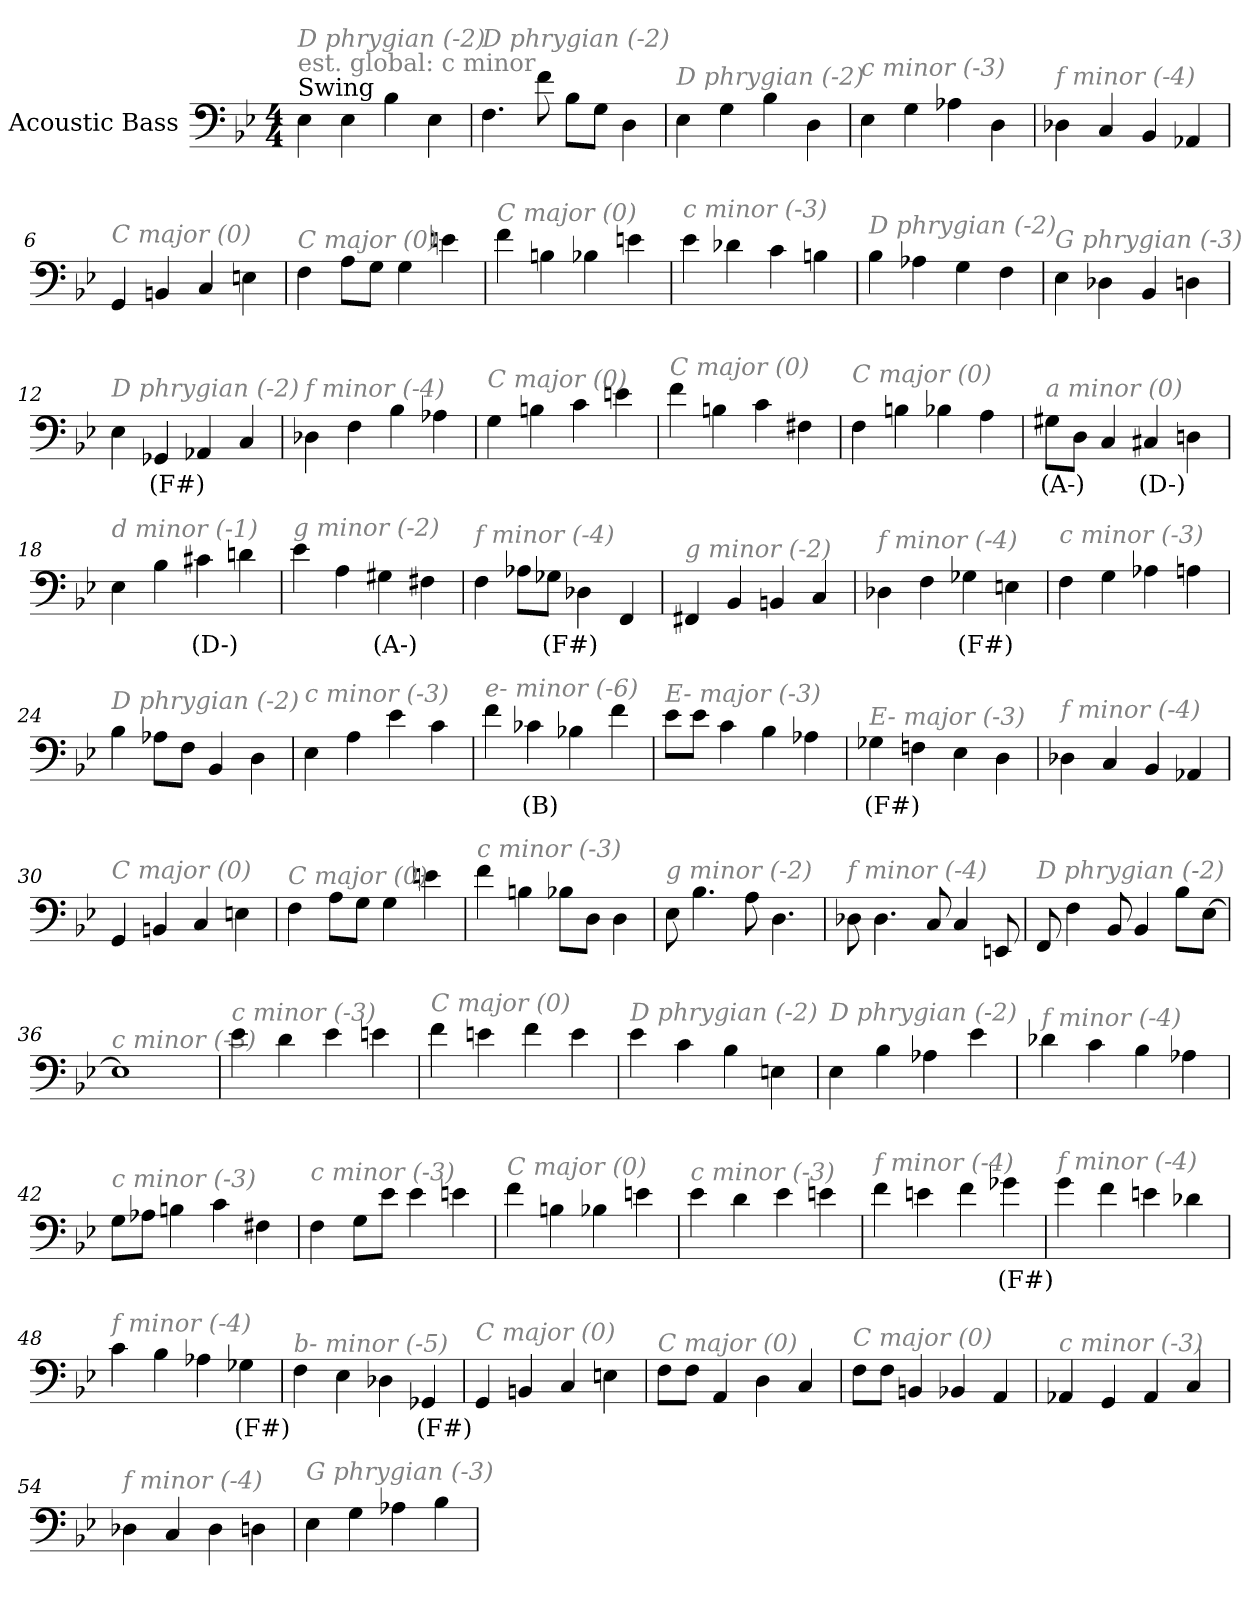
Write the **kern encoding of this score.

**kern	**text
*part1	*part1
*staff1	*staff1
*I"Acoustic Bass	*
*clefF4	*
*ITrd7c12	*
*k[b-e-]	*
*B-:	*
*M4/4	*
*MM121	*
=1	=1
!LO:TX:a:t=Swing	!
!LO:TX:a:color=#808080:t=est. global&colon; c minor	!
!LO:TX:i:color=#808080:t=D phrygian (-2)	!
4EE-	.
4EE-	.
4BB-	.
4EE-	.
=2	=2
!LO:TX:i:color=#808080:t=D phrygian (-2)	!
4.FF	.
8F	.
8BB-L	.
8GGJ	.
4DD	.
=3	=3
!LO:TX:i:color=#808080:t=D phrygian (-2)	!
4EE-	.
4GG	.
4BB-	.
4DD	.
=4	=4
!LO:TX:i:color=#808080:t=c minor (-3)	!
4EE-	.
4GG	.
4AA-X	.
4DD	.
=5	=5
!LO:TX:i:color=#808080:t=f minor (-4)	!
4DD-X	.
4CC	.
4BBB-	.
4AAA-X	.
=6	=6
!LO:TX:i:color=#808080:t=C major (0)	!
4GGG	.
4BBBn	.
4CC	.
4EEn	.
=7	=7
!LO:TX:i:color=#808080:t=C major (0)	!
4FF	.
8AAL	.
8GGJ	.
4GG	.
4En	.
=8	=8
!LO:TX:i:color=#808080:t=C major (0)	!
4F	.
4BBn	.
4BB-X	.
4En	.
=9	=9
!LO:TX:i:color=#808080:t=c minor (-3)	!
4E-	.
4D-X	.
4C	.
4BBn	.
=10	=10
!LO:TX:i:color=#808080:t=D phrygian (-2)	!
4BB-	.
4AA-X	.
4GG	.
4FF	.
=11	=11
!LO:TX:i:color=#808080:t=G phrygian (-3)	!
4EE-	.
4DD-X	.
4BBB-	.
4DDn	.
=12	=12
!LO:TX:i:color=#808080:t=D phrygian (-2)	!
4EE-	.
4GGG-Xi	(F#)
4AAA-X	.
4CC	.
=13	=13
!LO:TX:i:color=#808080:t=f minor (-4)	!
4DD-X	.
4FF	.
4BB-	.
4AA-X	.
=14	=14
!LO:TX:i:color=#808080:t=C major (0)	!
4GG	.
4BBn	.
4C	.
4En	.
=15	=15
!LO:TX:i:color=#808080:t=C major (0)	!
4F	.
4BBn	.
4C	.
4FF#X	.
=16	=16
!LO:TX:i:color=#808080:t=C major (0)	!
4FF	.
4BBn	.
4BB-X	.
4AA	.
=17	=17
!LO:TX:i:color=#808080:t=a minor (0)	!
8GG#XiL	(A-)
8DDJ	.
4CC	.
4CC#Xi	(D-)
4DDn	.
=18	=18
!LO:TX:i:color=#808080:t=d minor (-1)	!
4EE-	.
4BB-	.
4C#Xi	(D-)
4Dn	.
=19	=19
!LO:TX:i:color=#808080:t=g minor (-2)	!
4E-	.
4AA	.
4GG#Xj	(A-)
4FF#X	.
=20	=20
!LO:TX:i:color=#808080:t=f minor (-4)	!
4FF	.
8AA-XL	.
8GG-XiJ	(F#)
4DD-X	.
4FFF	.
=21	=21
!LO:TX:i:color=#808080:t=g minor (-2)	!
4FFF#X	.
4BBB-	.
4BBBn	.
4CC	.
=22	=22
!LO:TX:i:color=#808080:t=f minor (-4)	!
4DD-X	.
4FF	.
4GG-Xi	(F#)
4EEn	.
=23	=23
!LO:TX:i:color=#808080:t=c minor (-3)	!
4FF	.
4GG	.
4AA-X	.
4AAn	.
=24	=24
!LO:TX:i:color=#808080:t=D phrygian (-2)	!
4BB-	.
8AA-XL	.
8FFJ	.
4BBB-	.
4DD	.
=25	=25
!LO:TX:i:color=#808080:t=c minor (-3)	!
4EE-	.
4AA	.
4E-	.
4C	.
=26	=26
!LO:TX:i:color=#808080:t=e- minor (-6)	!
4F	.
4C-Xi	(B)
4BB-X	.
4F	.
=27	=27
!LO:TX:i:color=#808080:t=E- major (-3)	!
8E-L	.
8E-J	.
4C	.
4BB-	.
4AA-X	.
=28	=28
!LO:TX:i:color=#808080:t=E- major (-3)	!
4GG-Xi	(F#)
4FFn	.
4EE-	.
4DD	.
=29	=29
!LO:TX:i:color=#808080:t=f minor (-4)	!
4DD-X	.
4CC	.
4BBB-	.
4AAA-X	.
=30	=30
!LO:TX:i:color=#808080:t=C major (0)	!
4GGG	.
4BBBn	.
4CC	.
4EEn	.
=31	=31
!LO:TX:i:color=#808080:t=C major (0)	!
4FF	.
8AAL	.
8GGJ	.
4GG	.
4En	.
=32	=32
!LO:TX:i:color=#808080:t=c minor (-3)	!
4F	.
4BBn	.
8BB-XL	.
8DDJ	.
4DD	.
=33	=33
!LO:TX:i:color=#808080:t=g minor (-2)	!
8EE-	.
4.BB-	.
8AA	.
4.DD	.
=34	=34
!LO:TX:i:color=#808080:t=f minor (-4)	!
8DD-X	.
4.DD-	.
8CC	.
4CC	.
8EEEn	.
=35	=35
!LO:TX:i:color=#808080:t=D phrygian (-2)	!
8FFF	.
4FF	.
8BBB-	.
4BBB-	.
8BB-L	.
[8EE-J	.
=36	=36
!LO:TX:i:color=#808080:t=c minor (-3)	!
1EE-]	.
=37	=37
!LO:TX:i:color=#808080:t=c minor (-3)	!
4E-	.
4D	.
4E-	.
4En	.
=38	=38
!LO:TX:i:color=#808080:t=C major (0)	!
4F	.
4En	.
4F	.
4E	.
=39	=39
!LO:TX:i:color=#808080:t=D phrygian (-2)	!
4E-	.
4C	.
4BB-	.
4EEn	.
=40	=40
!LO:TX:i:color=#808080:t=D phrygian (-2)	!
4EE-	.
4BB-	.
4AA-X	.
4E-	.
=41	=41
!LO:TX:i:color=#808080:t=f minor (-4)	!
4D-X	.
4C	.
4BB-	.
4AA-X	.
=42	=42
!LO:TX:i:color=#808080:t=c minor (-3)	!
8GGL	.
8AA-XJ	.
4BBn	.
4C	.
4FF#X	.
=43	=43
!LO:TX:i:color=#808080:t=c minor (-3)	!
4FF	.
8GGL	.
8E-J	.
4E-	.
4En	.
=44	=44
!LO:TX:i:color=#808080:t=C major (0)	!
4F	.
4BBn	.
4BB-X	.
4En	.
=45	=45
!LO:TX:i:color=#808080:t=c minor (-3)	!
4E-	.
4D	.
4E-	.
4En	.
=46	=46
!LO:TX:i:color=#808080:t=f minor (-4)	!
4F	.
4En	.
4F	.
4G-Xi	(F#)
=47	=47
!LO:TX:i:color=#808080:t=f minor (-4)	!
4G	.
4F	.
4En	.
4D-X	.
=48	=48
!LO:TX:i:color=#808080:t=f minor (-4)	!
4C	.
4BB-	.
4AA-X	.
4GG-Xi	(F#)
=49	=49
!LO:TX:i:color=#808080:t=b- minor (-5)	!
4FF	.
4EE-	.
4DD-X	.
4GGG-Xi	(F#)
=50	=50
!LO:TX:i:color=#808080:t=C major (0)	!
4GGG	.
4BBBn	.
4CC	.
4EEn	.
=51	=51
!LO:TX:i:color=#808080:t=C major (0)	!
8FFL	.
8FFJ	.
4AAA	.
4DD	.
4CC	.
=52	=52
!LO:TX:i:color=#808080:t=C major (0)	!
8FFL	.
8FFJ	.
4BBBn	.
4BBB-X	.
4AAA	.
=53	=53
!LO:TX:i:color=#808080:t=c minor (-3)	!
4AAA-X	.
4GGG	.
4AAA-	.
4CC	.
=54	=54
!LO:TX:i:color=#808080:t=f minor (-4)	!
4DD-X	.
4CC	.
4DD-	.
4DDn	.
=55	=55
!LO:TX:i:color=#808080:t=G phrygian (-3)	!
4EE-	.
4GG	.
4AA-X	.
4BB-	.
=	=
*-	*-
